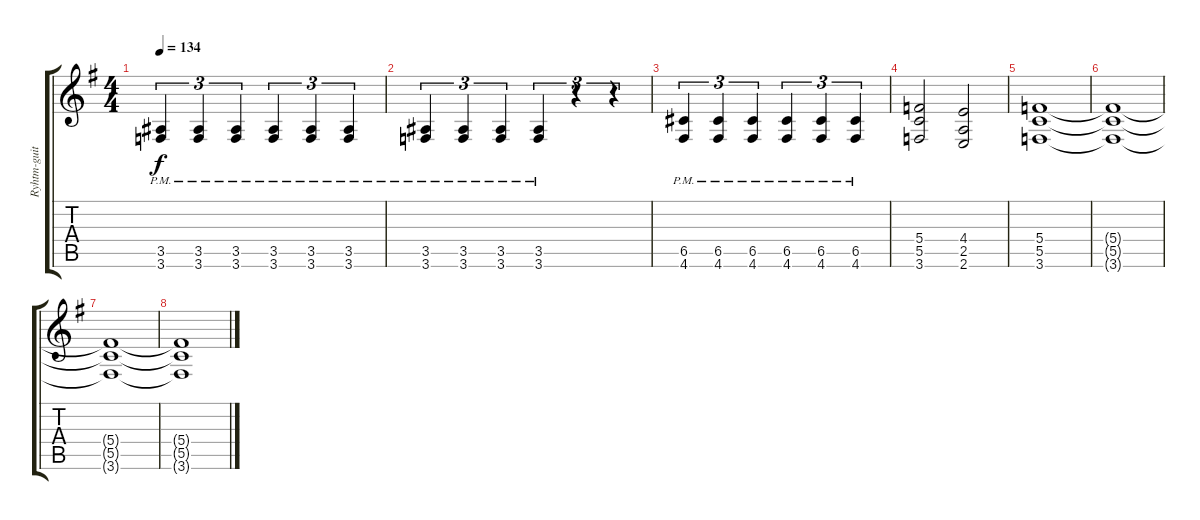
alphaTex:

\track ("Ryhtm-guitars - Silenoz" "Ryhtm-guit") {instrument distortionguitar}
\staff {score tabs}
\tuning (D4 A3 F3 C3 G2 D2) {hide}
\ts (4 4)
\tempo 134
\clef g2
\ks g
(3.5{pm} 3.6{pm}).4{tu (3 2) dy f} (3.5{pm} 3.6{pm}).4{tu (3 2)} (3.5{pm} 3.6{pm}).4{tu (3 2)} (3.5{pm} 3.6{pm}).4{tu (3 2)} (3.5{pm} 3.6{pm}).4{tu (3 2)} (3.5{pm} 3.6{pm}).4{tu (3 2)} |
(3.5{pm} 3.6{pm}).4{tu (3 2)} (3.5{pm} 3.6{pm}).4{tu (3 2)} (3.5{pm} 3.6{pm}).4{tu (3 2)} (3.5{pm} 3.6{pm}).4{tu (3 2)} r.4{tu (3 2)} r.4{tu (3 2)} |
(6.5{pm} 4.6{pm}).4{tu (3 2)} (6.5{pm} 4.6{pm}).4{tu (3 2)} (6.5{pm} 4.6{pm}).4{tu (3 2)} (6.5{pm} 4.6{pm}).4{tu (3 2)} (6.5{pm} 4.6{pm}).4{tu (3 2)} (6.5{pm} 4.6{pm}).4{tu (3 2)} |
(5.4 5.5 3.6).2 (4.4 2.5 2.6).2 |
(5.4 5.5 3.6).1 |
(5.4{t} 5.5{t} 3.6{t}).1 |
(5.4{t} 5.5{t} 3.6{t}).1 |
(5.4{t} 5.5{t} 3.6{t}).1
